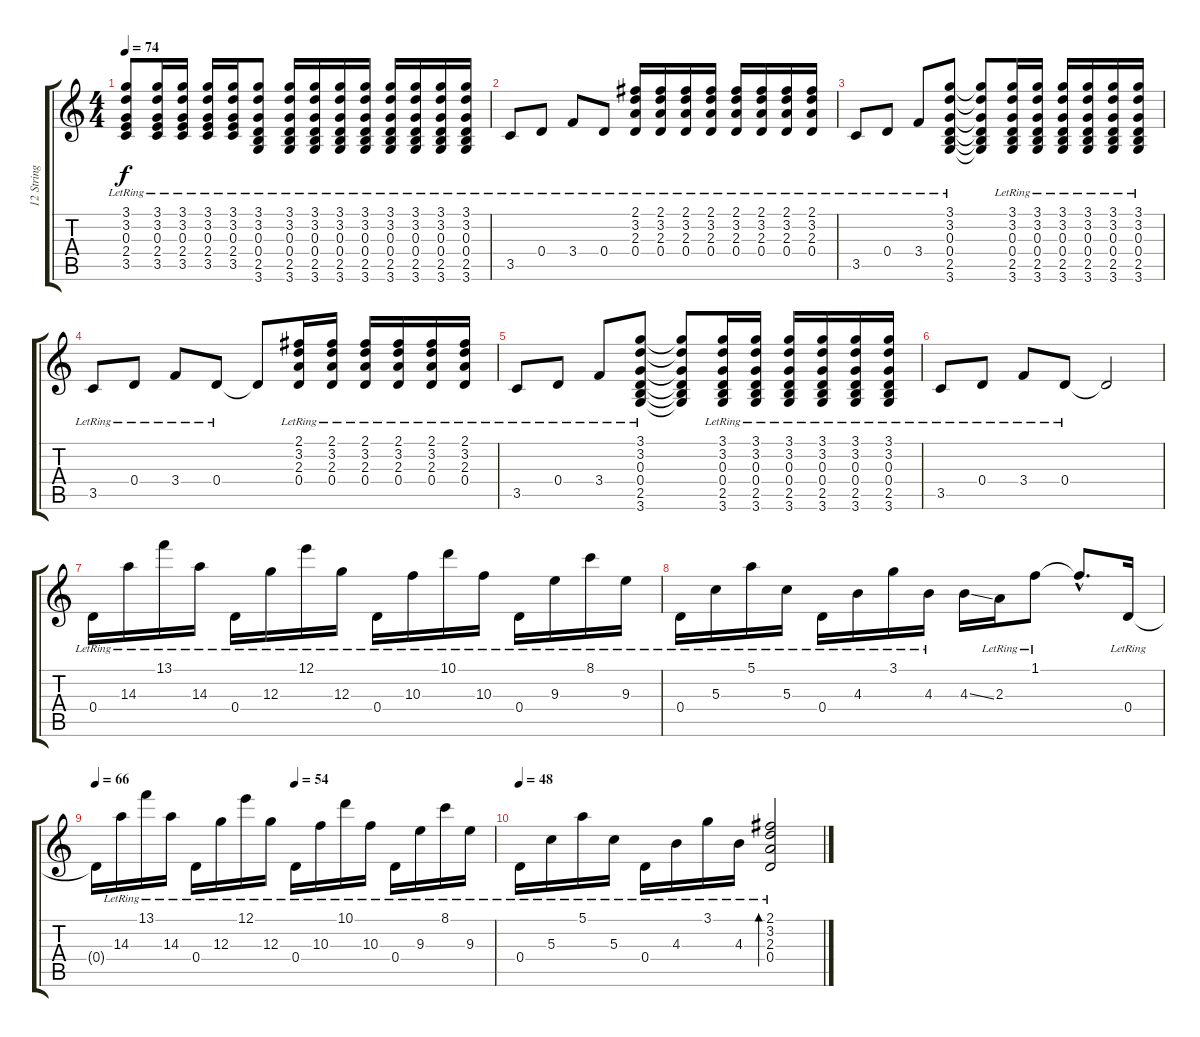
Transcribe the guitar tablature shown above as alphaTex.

\track ("12 String Acoustic" "12 String ") {instrument acousticguitarsteel}
\staff {score tabs}
\tuning (E4 B3 G3 D3 A2 E2) {hide}
\ts (4 4)
\tempo 74
\clef g2
\ks c
(3.1{lr} 3.2{lr} 0.3{lr} 2.4{lr} 3.5{lr}).8{dy f} (3.1{lr} 3.2{lr} 0.3{lr} 2.4{lr} 3.5{lr}).16 (3.1{lr} 3.2{lr} 0.3{lr} 2.4{lr} 3.5{lr}).16 (3.1{lr} 3.2{lr} 0.3{lr} 2.4{lr} 3.5{lr}).16 (3.1{lr} 3.2{lr} 0.3{lr} 2.4{lr} 3.5{lr}).16 (3.1{lr} 3.2{lr} 0.3{lr} 0.4{lr} 2.5{lr} 3.6{lr}).8 (3.1{lr} 3.2{lr} 0.3{lr} 0.4{lr} 2.5{lr} 3.6{lr}).16 (3.1{lr} 3.2{lr} 0.3{lr} 0.4{lr} 2.5{lr} 3.6{lr}).16 (3.1{lr} 3.2{lr} 0.3{lr} 0.4{lr} 2.5{lr} 3.6{lr}).16 (3.1{lr} 3.2{lr} 0.3{lr} 0.4{lr} 2.5{lr} 3.6{lr}).16 (3.1{lr} 3.2{lr} 0.3{lr} 0.4{lr} 2.5{lr} 3.6{lr}).16 (3.1{lr} 3.2{lr} 0.3{lr} 0.4{lr} 2.5{lr} 3.6{lr}).16 (3.1{lr} 3.2{lr} 0.3{lr} 0.4{lr} 2.5{lr} 3.6{lr}).16 (3.1{lr} 3.2{lr} 0.3{lr} 0.4{lr} 2.5{lr} 3.6{lr}).16 |
3.5{lr}.8 0.4{lr}.8 3.4{lr}.8 0.4{lr}.8 (2.1{lr} 3.2{lr} 2.3{lr} 0.4{lr}).16 (2.1{lr} 3.2{lr} 2.3{lr} 0.4{lr}).16 (2.1{lr} 3.2{lr} 2.3{lr} 0.4{lr}).16 (2.1{lr} 3.2{lr} 2.3{lr} 0.4{lr}).16 (2.1{lr} 3.2{lr} 2.3{lr} 0.4{lr}).16 (2.1{lr} 3.2{lr} 2.3{lr} 0.4{lr}).16 (2.1{lr} 3.2{lr} 2.3{lr} 0.4{lr}).16 (2.1{lr} 3.2{lr} 2.3{lr} 0.4{lr}).16 |
3.5{lr}.8 0.4{lr}.8 3.4{lr}.8 (3.1{lr} 3.2{lr} 0.3{lr} 0.4{lr} 2.5{lr} 3.6{lr}).8 (3.1{t} 3.2{t} 0.3{t} 0.4{t} 2.5{t} 3.6{t}).8 (3.1{lr} 3.2{lr} 0.3{lr} 0.4{lr} 2.5{lr} 3.6{lr}).16 (3.1{lr} 3.2{lr} 0.3{lr} 0.4{lr} 2.5{lr} 3.6{lr}).16 (3.1{lr} 3.2{lr} 0.3{lr} 0.4{lr} 2.5{lr} 3.6{lr}).16 (3.1{lr} 3.2{lr} 0.3{lr} 0.4{lr} 2.5{lr} 3.6{lr}).16 (3.1{lr} 3.2{lr} 0.3{lr} 0.4{lr} 2.5{lr} 3.6{lr}).16 (3.1{lr} 3.2{lr} 0.3{lr} 0.4{lr} 2.5{lr} 3.6{lr}).16 |
3.5{lr}.8 0.4{lr}.8 3.4{lr}.8 0.4{lr}.8 0.4{t}.8 (2.1{lr} 3.2{lr} 2.3{lr} 0.4{lr}).16 (2.1{lr} 3.2{lr} 2.3{lr} 0.4{lr}).16 (2.1{lr} 3.2{lr} 2.3{lr} 0.4{lr}).16 (2.1{lr} 3.2{lr} 2.3{lr} 0.4{lr}).16 (2.1{lr} 3.2{lr} 2.3{lr} 0.4{lr}).16 (2.1{lr} 3.2{lr} 2.3{lr} 0.4{lr}).16 |
3.5{lr}.8 0.4{lr}.8 3.4{lr}.8 (3.1{lr} 3.2{lr} 0.3{lr} 0.4{lr} 2.5{lr} 3.6{lr}).8 (3.1{t} 3.2{t} 0.3{t} 0.4{t} 2.5{t} 3.6{t}).8 (3.1{lr} 3.2{lr} 0.3{lr} 0.4{lr} 2.5{lr} 3.6{lr}).16 (3.1{lr} 3.2{lr} 0.3{lr} 0.4{lr} 2.5{lr} 3.6{lr}).16 (3.1{lr} 3.2{lr} 0.3{lr} 0.4{lr} 2.5{lr} 3.6{lr}).16 (3.1{lr} 3.2{lr} 0.3{lr} 0.4{lr} 2.5{lr} 3.6{lr}).16 (3.1{lr} 3.2{lr} 0.3{lr} 0.4{lr} 2.5{lr} 3.6{lr}).16 (3.1{lr} 3.2{lr} 0.3{lr} 0.4{lr} 2.5{lr} 3.6{lr}).16 |
3.5{lr}.8 0.4{lr}.8 3.4{lr}.8 0.4{lr}.8 0.4{t}.2 |
0.4{lr}.16 14.3{lr}.16 13.1{lr}.16 14.3{lr}.16 0.4{lr}.16 12.3{lr}.16 12.1{lr}.16 12.3{lr}.16 0.4{lr}.16 10.3{lr}.16 10.1{lr}.16 10.3{lr}.16 0.4{lr}.16 9.3{lr}.16 8.1{lr}.16 9.3{lr}.16 |
0.4{lr}.16 5.3{lr}.16 5.1{lr}.16 5.3{lr}.16 0.4{lr}.16 4.3{lr}.16 3.1{lr}.16 4.3{lr}.16 4.3{ss}.16 2.3{lr}.16 1.1{lr}.8 1.1{hac t}.8{d} 0.4{lr}.16 |
\tempo 66
\tempo (54 0.5)
0.4{t}.16 14.3{lr}.16 13.1{lr}.16 14.3{lr}.16 0.4{lr}.16 12.3{lr}.16 12.1{lr}.16 12.3{lr}.16 0.4{lr}.16 10.3{lr}.16 10.1{lr}.16 10.3{lr}.16 0.4{lr}.16 9.3{lr}.16 8.1{lr}.16 9.3{lr}.16 |
\tempo 48
0.4{lr}.16 5.3{lr}.16 5.1{lr}.16 5.3{lr}.16 0.4{lr}.16 4.3{lr}.16 3.1{lr}.16 4.3{lr}.16 (2.1{lr} 3.2{lr} 2.3{lr} 0.4{lr}).2{bd 120}
